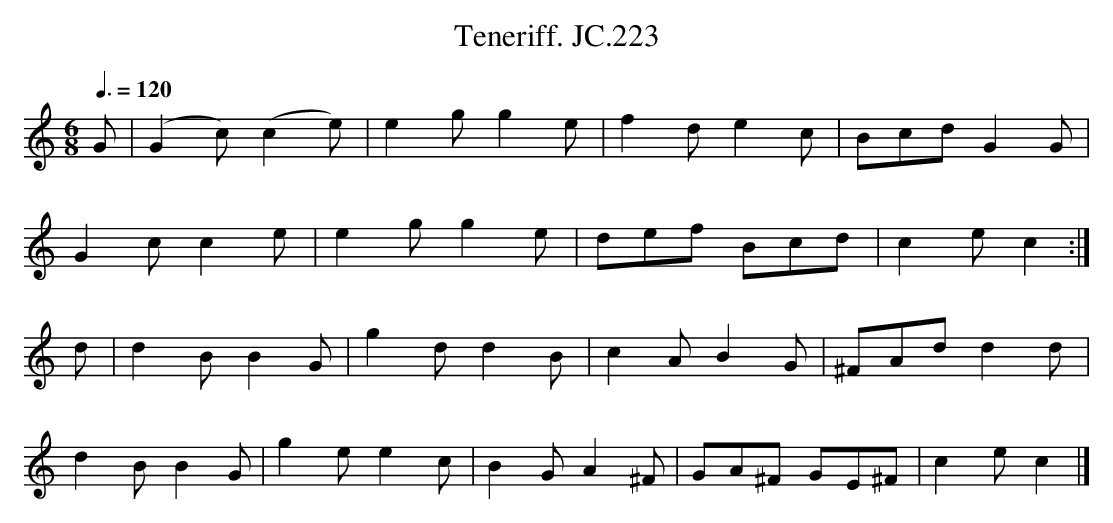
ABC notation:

X:1
T:Teneriff. JC.223
M:6/8
L:1/8
Q:3/8=120
K:C
G|(G2c)(c2e)|e2gg2e|f2de2c|BcdG2G|
G2cc2e|e2gg2e|def Bcd|c2ec2:|
d|d2BB2G|g2dd2B|c2AB2G|^FAdd2d|
d2BB2G|g2ee2c|B2GA2^F|GA^F GE^F|c2ec2|]
